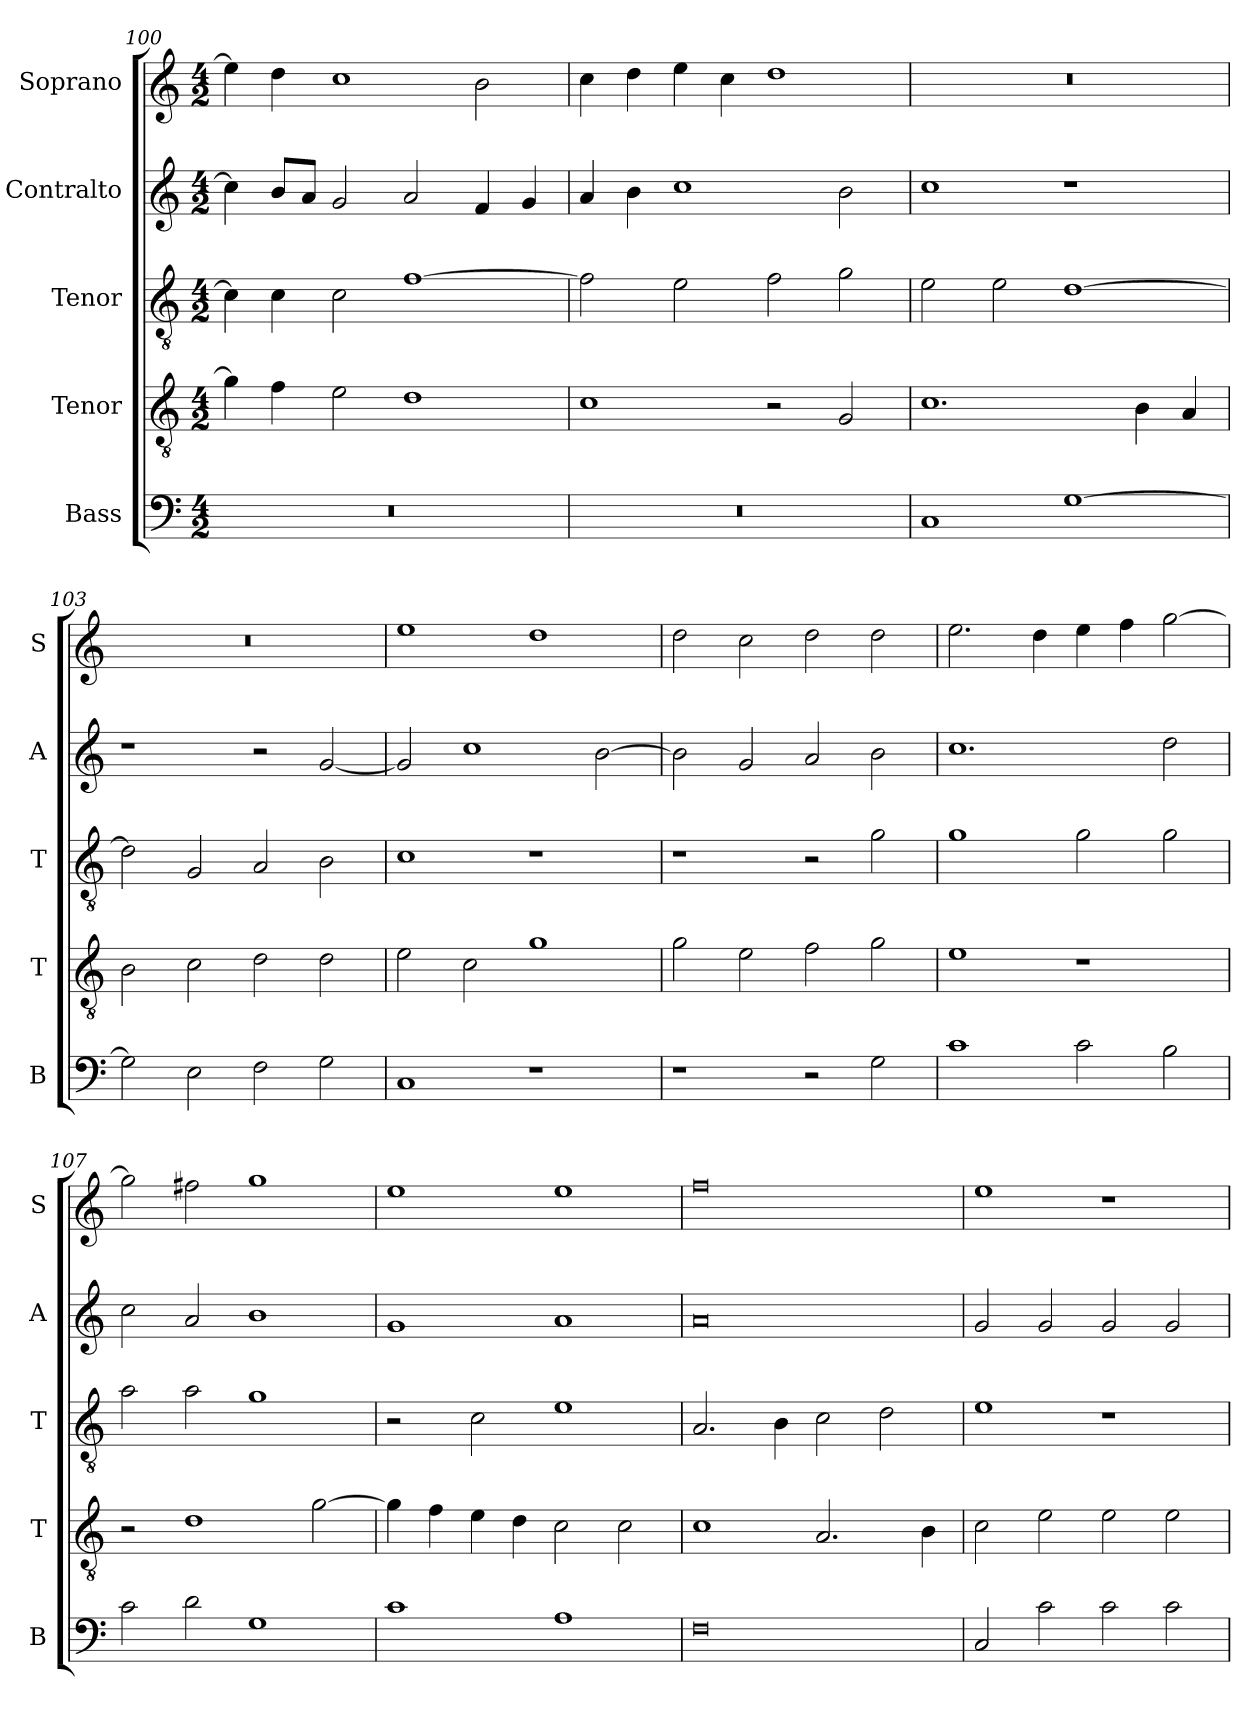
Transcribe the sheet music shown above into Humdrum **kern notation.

**kern	**kern	**kern	**kern	**kern
*part5	*part4	*part3	*part2	*part1
*staff5	*staff4	*staff3	*staff2	*staff1
*I"Bass	*I"Tenor	*I"Tenor	*I"Contralto	*I"Soprano
*I'B	*I'T	*I'T	*I'A	*I'S
*clefF4	*clefGv2	*clefGv2	*clefG2	*clefG2
*k[]	*k[]	*k[]	*k[]	*k[]
*C:ion	*C:ion	*C:ion	*C:ion	*C:ion
*M4/2	*M4/2	*M4/2	*M4/2	*M4/2
=100	=100	=100	=100	=100
0r	4g]	4c]	4cc]	4ee]
.	4f	4c	8b/L	4dd
.	.	.	8a/J	.
.	2e	2c	2g	1cc
.	1d	[1f	2a	.
.	.	.	4f	2b
.	.	.	4g	.
=101	=101	=101	=101	=101
0r	1c	2f]	4a	4cc
.	.	.	4b	4dd
.	.	2e	1cc	4ee
.	.	.	.	4cc
.	2r	2f	.	1dd
.	2G	2g	2b	.
=102	=102	=102	=102	=102
1C	1.c	2e	1cc	0r
.	.	2e	.	.
[1G	.	[1d	1r	.
.	4B	.	.	.
.	4A	.	.	.
=103	=103	=103	=103	=103
2G]	2B	2d]	1r	0r
2E	2c	2G	.	.
2F	2d	2A	2r	.
2G	2d	2B	[2g	.
=104	=104	=104	=104	=104
1C	2e	1c	2g]	1ee
.	2c	.	1cc	.
1r	1g	1r	.	1dd
.	.	.	[2b	.
=105	=105	=105	=105	=105
1r	2g	1r	2b]	2dd
.	2e	.	2g	2cc
2r	2f	2r	2a	2dd
2G	2g	2g	2b	2dd
=106	=106	=106	=106	=106
1c	1e	1g	1.cc	2.ee
.	.	.	.	4dd
2c	1r	2g	.	4ee
.	.	.	.	4ff
2B	.	2g	2dd	[2gg
=107	=107	=107	=107	=107
2c	2r	2a	2cc	2gg]
2d	1d	2a	2a	2ff#X
1G	.	1g	1b	1gg
.	[2g	.	.	.
=108	=108	=108	=108	=108
1c	4g]	2r	1g	1ee
.	4f	.	.	.
.	4e	2c	.	.
.	4d	.	.	.
1A	2c	1e	1a	1ee
.	2c	.	.	.
=109	=109	=109	=109	=109
0F	1c	2.A	0a	0ff
.	.	4B	.	.
.	2.A	2c	.	.
.	.	2d	.	.
.	4B	.	.	.
=110	=110	=110	=110	=110
2C	2c	1e	2g	1ee
2c	2e	.	2g	.
2c	2e	1r	2g	1r
2c	2e	.	2g	.
=	=	=	=	=
*-	*-	*-	*-	*-
